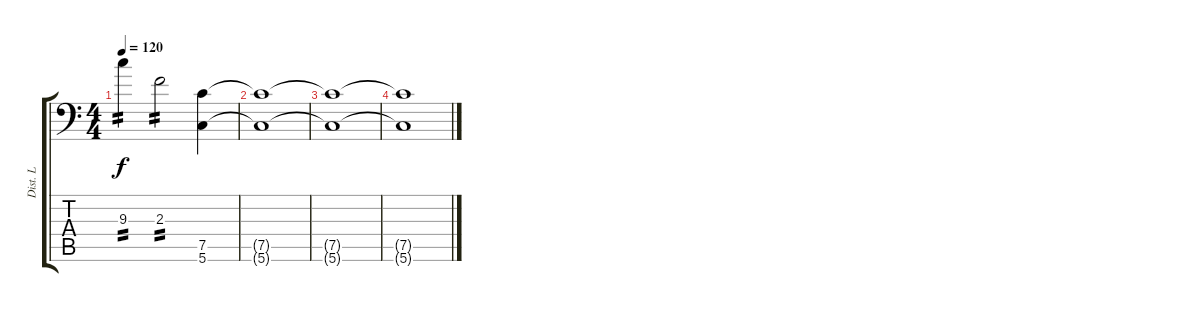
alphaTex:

\track ("Dist. L" "Dist. L") {instrument guitarharmonics}
\staff {score tabs}
\tuning (C4 G3 Eb3 Bb2 F2 G1) {hide}
\ts (4 4)
\tempo 120
\clef f4
\ks c
9.3.4{tp 2 dy f} 2.3.2{tp 2} (7.5 5.6).4 |
(7.5{t} 5.6{t}).1 |
(7.5{t} 5.6{t}).1 |
(7.5{t} 5.6{t}).1
